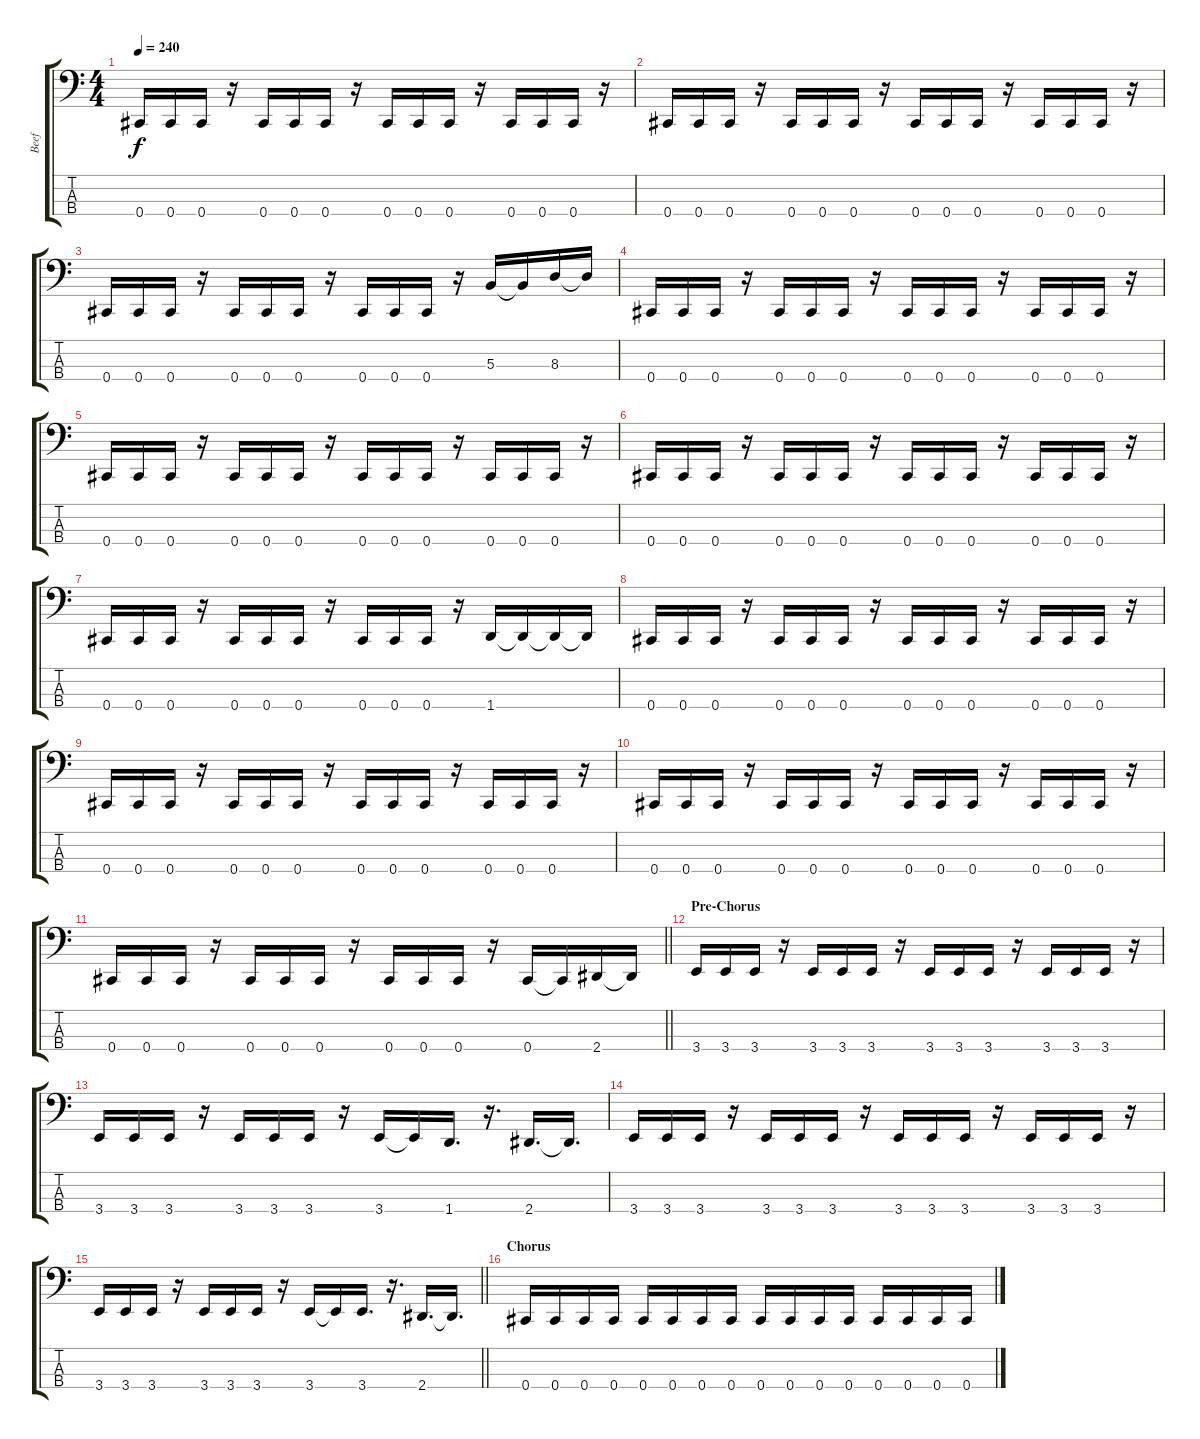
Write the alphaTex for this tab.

\track ("Beef" "Beef") {instrument electricbassfinger}
\staff {score tabs}
\tuning (E2 B1 Gb1 Db1) {hide}
\ts (4 4)
\tempo 240
\clef f4
\ks c
0.4.16{dy f} 0.4.16 0.4.16 r.16 0.4.16 0.4.16 0.4.16 r.16 0.4.16 0.4.16 0.4.16 r.16 0.4.16 0.4.16 0.4.16 r.16 |
0.4.16 0.4.16 0.4.16 r.16 0.4.16 0.4.16 0.4.16 r.16 0.4.16 0.4.16 0.4.16 r.16 0.4.16 0.4.16 0.4.16 r.16 |
0.4.16 0.4.16 0.4.16 r.16 0.4.16 0.4.16 0.4.16 r.16 0.4.16 0.4.16 0.4.16 r.16 5.3.16 5.3{t}.16 8.3.16 8.3{t}.16 |
0.4.16 0.4.16 0.4.16 r.16 0.4.16 0.4.16 0.4.16 r.16 0.4.16 0.4.16 0.4.16 r.16 0.4.16 0.4.16 0.4.16 r.16 |
0.4.16 0.4.16 0.4.16 r.16 0.4.16 0.4.16 0.4.16 r.16 0.4.16 0.4.16 0.4.16 r.16 0.4.16 0.4.16 0.4.16 r.16 |
0.4.16 0.4.16 0.4.16 r.16 0.4.16 0.4.16 0.4.16 r.16 0.4.16 0.4.16 0.4.16 r.16 0.4.16 0.4.16 0.4.16 r.16 |
0.4.16 0.4.16 0.4.16 r.16 0.4.16 0.4.16 0.4.16 r.16 0.4.16 0.4.16 0.4.16 r.16 1.4.16 1.4{t}.16 1.4{t}.16 1.4{t}.16 |
0.4.16 0.4.16 0.4.16 r.16 0.4.16 0.4.16 0.4.16 r.16 0.4.16 0.4.16 0.4.16 r.16 0.4.16 0.4.16 0.4.16 r.16 |
0.4.16 0.4.16 0.4.16 r.16 0.4.16 0.4.16 0.4.16 r.16 0.4.16 0.4.16 0.4.16 r.16 0.4.16 0.4.16 0.4.16 r.16 |
0.4.16 0.4.16 0.4.16 r.16 0.4.16 0.4.16 0.4.16 r.16 0.4.16 0.4.16 0.4.16 r.16 0.4.16 0.4.16 0.4.16 r.16 |
\barLineRight lightlight
0.4.16 0.4.16 0.4.16 r.16 0.4.16 0.4.16 0.4.16 r.16 0.4.16 0.4.16 0.4.16 r.16 0.4.16 0.4{t}.16 2.4.16 2.4{t}.16 |
\section ("" "Pre-Chorus")
3.4.16 3.4.16 3.4.16 r.16 3.4.16 3.4.16 3.4.16 r.16 3.4.16 3.4.16 3.4.16 r.16 3.4.16 3.4.16 3.4.16 r.16 |
3.4.16 3.4.16 3.4.16 r.16 3.4.16 3.4.16 3.4.16 r.16 3.4.16 3.4{t}.16 1.4.16{d} r.16{d} 2.4.16{d} 2.4{t}.16{d} |
3.4.16 3.4.16 3.4.16 r.16 3.4.16 3.4.16 3.4.16 r.16 3.4.16 3.4.16 3.4.16 r.16 3.4.16 3.4.16 3.4.16 r.16 |
\barLineRight lightlight
3.4.16 3.4.16 3.4.16 r.16 3.4.16 3.4.16 3.4.16 r.16 3.4.16 3.4{t}.16 3.4.16{d} r.16{d} 2.4.16{d} 2.4{t}.16{d} |
\section ("" "Chorus")
0.4.16 0.4.16 0.4.16 0.4.16 0.4.16 0.4.16 0.4.16 0.4.16 0.4.16 0.4.16 0.4.16 0.4.16 0.4.16 0.4.16 0.4.16 0.4.16
